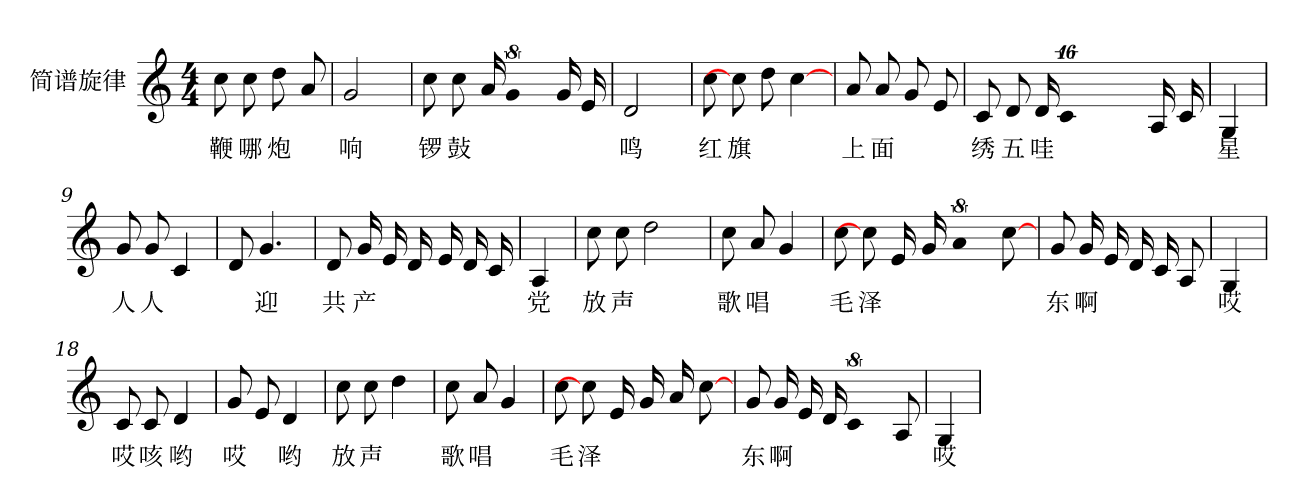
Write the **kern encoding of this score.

**kern	**text
*part1	*part1
*staff1	*staff1
*I"简谱旋律	*
*k[]	*
*M4/4	*
=1	=1
8cc	鞭
8cc	哪
8dd	炮
8a	.
=2	=2
2g	响
=3	=3
8cc	锣
8cc	鼔
16a	.
!LO:N:vis=4	!
16%5g	.
16g	.
16e	.
=4	=4
2d	鸣
=5	=5
8cc	红
8cc]	旗
8dd	.
[4cc	.
=6	=6
8a	上
8a	面
8g	.
8e	.
=7	=7
8c	绣
8d	五
16d	哇
!LO:N:vis=2	!
16%13c	.
16A	.
16c	.
=8	=8
4G	星
=9	=9
8g	人
8g	人
4c	.
=10	=10
8d	.
4.g	迎
=11	=11
8d	共
16g	产
16e	.
16d	.
16e	.
16d	.
16c	.
=12	=12
4A	党
=13	=13
8cc	放
8cc	声
2dd	.
=14	=14
8cc	歌
8a	唱
4g	.
=15	=15
8cc	毛
8cc]	泽
16e	.
16g	.
!LO:N:vis=4	!
16%5a	.
!LO:N:vis=8	!
[8.cc	.
=16	=16
8g	东
16g	啊
16e	.
16d	.
16c	.
8A	.
=17	=17
4G	哎
=18	=18
8c	哎
8c	咳
4d	哟
=19	=19
8g	哎
8e	.
4d	哟
=20	=20
8cc	放
8cc	声
4dd	.
=21	=21
8cc	歌
8a	唱
4g	.
=22	=22
8cc	毛
8cc]	泽
16e	.
16g	.
16a	.
!LO:N:vis=8	!
[8.cc	.
=23	=23
8g	东
16g	啊
16e	.
16d	.
!LO:N:vis=4	!
16%5c	.
8A	.
=24	=24
4G	哎
=	=
*-	*-
